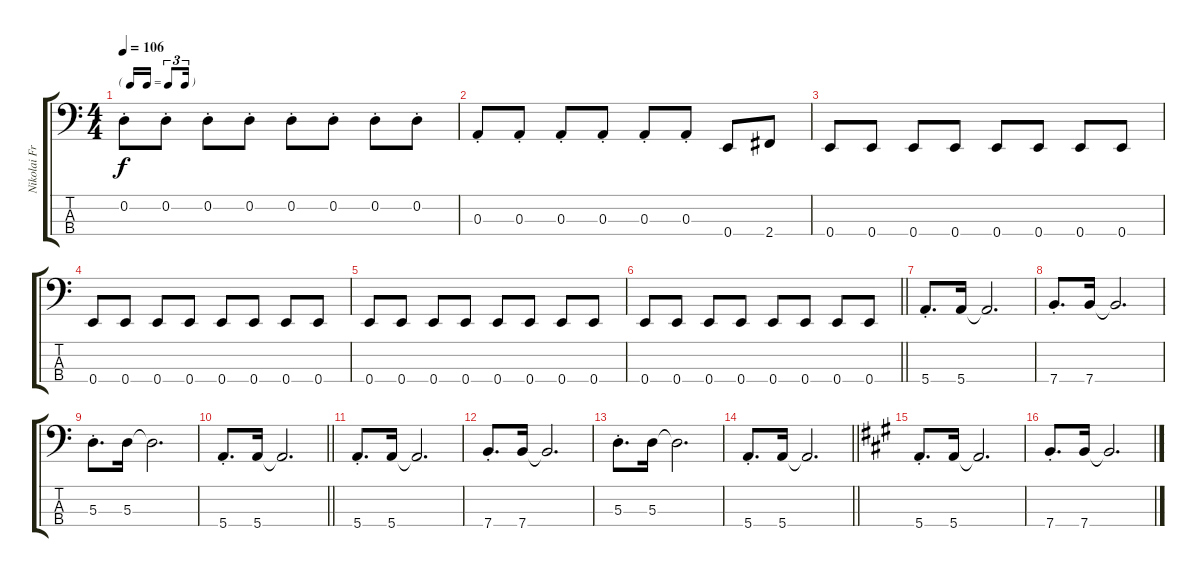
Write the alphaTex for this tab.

\track ("Nikolai Fraiture" "Nikolai Fr") {instrument electricbassfinger}
\staff {score tabs}
\tuning (G2 D2 A1 E1) {hide}
\ts (4 4)
\tf triplet16th
\tempo 106
\clef f4
\ks c
0.2{st}.8{dy f} 0.2{st}.8 0.2{st}.8 0.2{st}.8 0.2{st}.8 0.2{st}.8 0.2{st}.8 0.2{st}.8 |
0.3{st}.8 0.3{st}.8 0.3{st}.8 0.3{st}.8 0.3{st}.8 0.3{st}.8 0.4.8 2.4.8 |
0.4.8 0.4.8 0.4.8 0.4.8 0.4.8 0.4.8 0.4.8 0.4.8 |
0.4.8 0.4.8 0.4.8 0.4.8 0.4.8 0.4.8 0.4.8 0.4.8 |
0.4.8 0.4.8 0.4.8 0.4.8 0.4.8 0.4.8 0.4.8 0.4.8 |
\barLineRight lightlight
0.4.8 0.4.8 0.4.8 0.4.8 0.4.8 0.4.8 0.4.8 0.4.8 |
5.4{st}.8{d} 5.4.16 5.4{t}.2{d} |
7.4{st}.8{d} 7.4.16 7.4{t}.2{d} |
5.3{st}.8{d} 5.3.16 5.3{t}.2{d} |
\barLineRight lightlight
5.4{st}.8{d} 5.4.16 5.4{t}.2{d} |
5.4{st}.8{d} 5.4.16 5.4{t}.2{d} |
7.4{st}.8{d} 7.4.16 7.4{t}.2{d} |
5.3{st}.8{d} 5.3.16 5.3{t}.2{d} |
\barLineRight lightlight
5.4{st}.8{d} 5.4.16 5.4{t}.2{d} |
\ks a
5.4{st}.8{d} 5.4.16 5.4{t}.2{d} |
7.4{st}.8{d} 7.4.16 7.4{t}.2{d}
